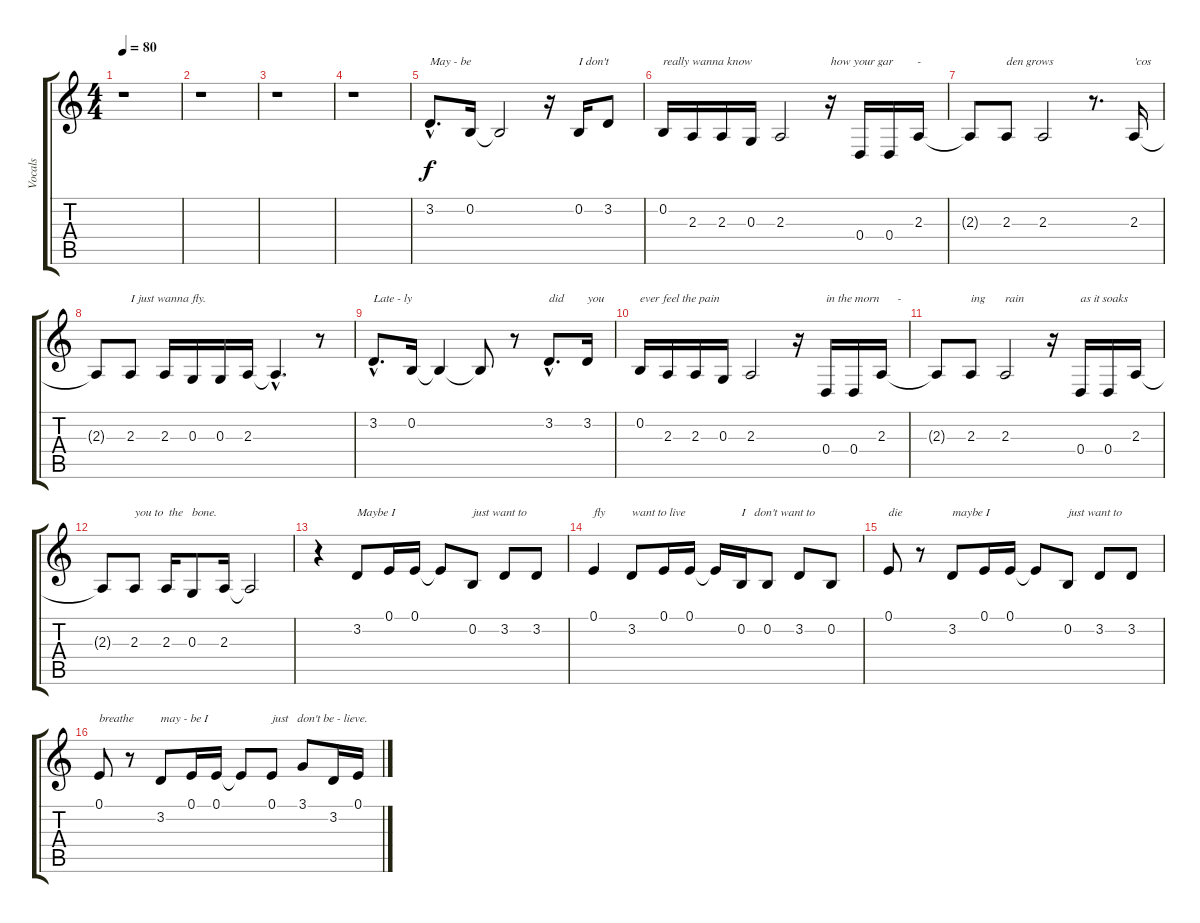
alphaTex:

\track ("Vocals" "Vocals") {instrument lead2sawtooth}
\staff {score tabs}
\tuning (E4 B3 G3 D3 A2 E2) {hide}
\ts (4 4)
\tempo 80
\clef g2
\ks c
r.1{dy f instrument lead2sawtooth} |
r.1 |
r.1 |
r.1 |
3.2{hac}.8{d txt "May - be"} 0.2.16 0.2{t}.2 r.16 0.2.16{txt "I don't"} 3.2.8 |
0.2.16{txt "really wanna know"} 2.3.16 2.3.16 0.3.16 2.3.2 r.16{txt "how your gar        -"} 0.4.16 0.4.16 2.3.16 |
2.3{t}.8 2.3.8{txt "den grows"} 2.3.2 r.8{d} 2.3.16{txt "'cos"} |
2.3{t}.8 2.3.8{txt "I just wanna fly."} 2.3.16 0.3.16 0.3.16 2.3.16 2.3{hac t}.4{d} r.8 |
3.2{hac}.8{d txt "Late - ly"} 0.2.16 0.2{t}.4 0.2{t}.8 r.8 3.2{hac}.8{d txt "did"} 3.2.16{txt "you"} |
0.2.16{txt "ever feel the pain"} 2.3.16 2.3.16 0.3.16 2.3.2 r.16 0.4.16{txt "in the morn      -"} 0.4.16 2.3.16 |
2.3{t}.8 2.3.8{txt "ing"} 2.3.2{txt "rain"} r.16 0.4.16{txt "as it soaks"} 0.4.16 2.3.16 |
2.3{t}.8 2.3.8{txt "you to  the   bone."} 2.3.16 0.3.8 2.3.16 2.3{t}.2 |
r.4 3.2.8{txt "Maybe I"} 0.1.16 0.1.16 0.1{t}.8 0.2.8{txt "just want to"} 3.2.8 3.2.8 |
0.1.4{txt "fly"} 3.2.8{txt "want to live"} 0.1.16 0.1.16 0.1{t}.16 0.2.16{txt "I   don't want to"} 0.2.8 3.2.8 0.2.8 |
0.1.8{txt "die"} r.8 3.2.8{txt "maybe I"} 0.1.16 0.1.16 0.1{t}.8 0.2.8{txt "just want to"} 3.2.8 3.2.8 |
0.1.8{txt "breathe"} r.8 3.2.8{txt "may - be I"} 0.1.16 0.1.16 0.1{t}.8 0.1.8{txt "just   don't be - lieve."} 3.1.8 3.2.16 0.1.16
